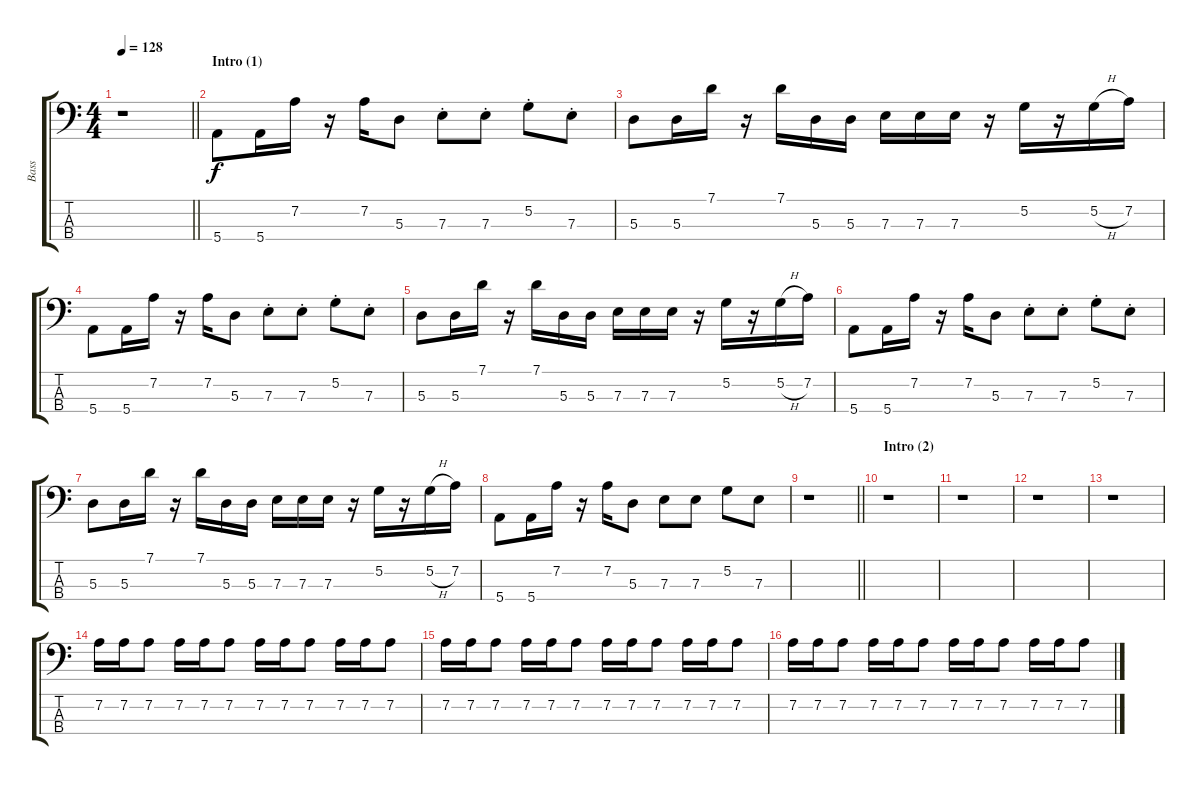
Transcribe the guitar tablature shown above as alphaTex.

\track ("Bass" "Bass") {instrument electricbassfinger}
\staff {score tabs}
\tuning (G2 D2 A1 E1) {hide}
\ts (4 4)
\tempo 128
\clef f4
\barLineRight lightlight
\ks aminor
r.1{dy f instrument electricbassfinger} |
\section ("" "Intro (1)")
5.4.8 5.4.16 7.2.16 r.16 7.2.16 5.3.8 7.3{st}.8 7.3{st}.8 5.2{st}.8 7.3{st}.8 |
5.3.8 5.3.16 7.1.16 r.16 7.1.16 5.3.16 5.3.16 7.3.16 7.3.16 7.3.16 r.16 5.2.16 r.16 5.2{h}.16 7.2.16 |
5.4.8 5.4.16 7.2.16 r.16 7.2.16 5.3.8 7.3{st}.8 7.3{st}.8 5.2{st}.8 7.3{st}.8 |
5.3.8 5.3.16 7.1.16 r.16 7.1.16 5.3.16 5.3.16 7.3.16 7.3.16 7.3.16 r.16 5.2.16 r.16 5.2{h}.16 7.2.16 |
5.4.8 5.4.16 7.2.16 r.16 7.2.16 5.3.8 7.3{st}.8 7.3{st}.8 5.2{st}.8 7.3{st}.8 |
5.3.8 5.3.16 7.1.16 r.16 7.1.16 5.3.16 5.3.16 7.3.16 7.3.16 7.3.16 r.16 5.2.16 r.16 5.2{h}.16 7.2.16 |
5.4.8 5.4.16 7.2.16 r.16 7.2.16 5.3.8 7.3.8 7.3.8 5.2.8 7.3.8 |
\barLineRight lightlight
r.1 |
\section ("" "Intro (2)")
r.1 |
r.1 |
r.1 |
r.1 |
7.2.16 7.2.16 7.2.8 7.2.16 7.2.16 7.2.8 7.2.16 7.2.16 7.2.8 7.2.16 7.2.16 7.2.8 |
7.2.16 7.2.16 7.2.8 7.2.16 7.2.16 7.2.8 7.2.16 7.2.16 7.2.8 7.2.16 7.2.16 7.2.8 |
7.2.16 7.2.16 7.2.8 7.2.16 7.2.16 7.2.8 7.2.16 7.2.16 7.2.8 7.2.16 7.2.16 7.2.8
